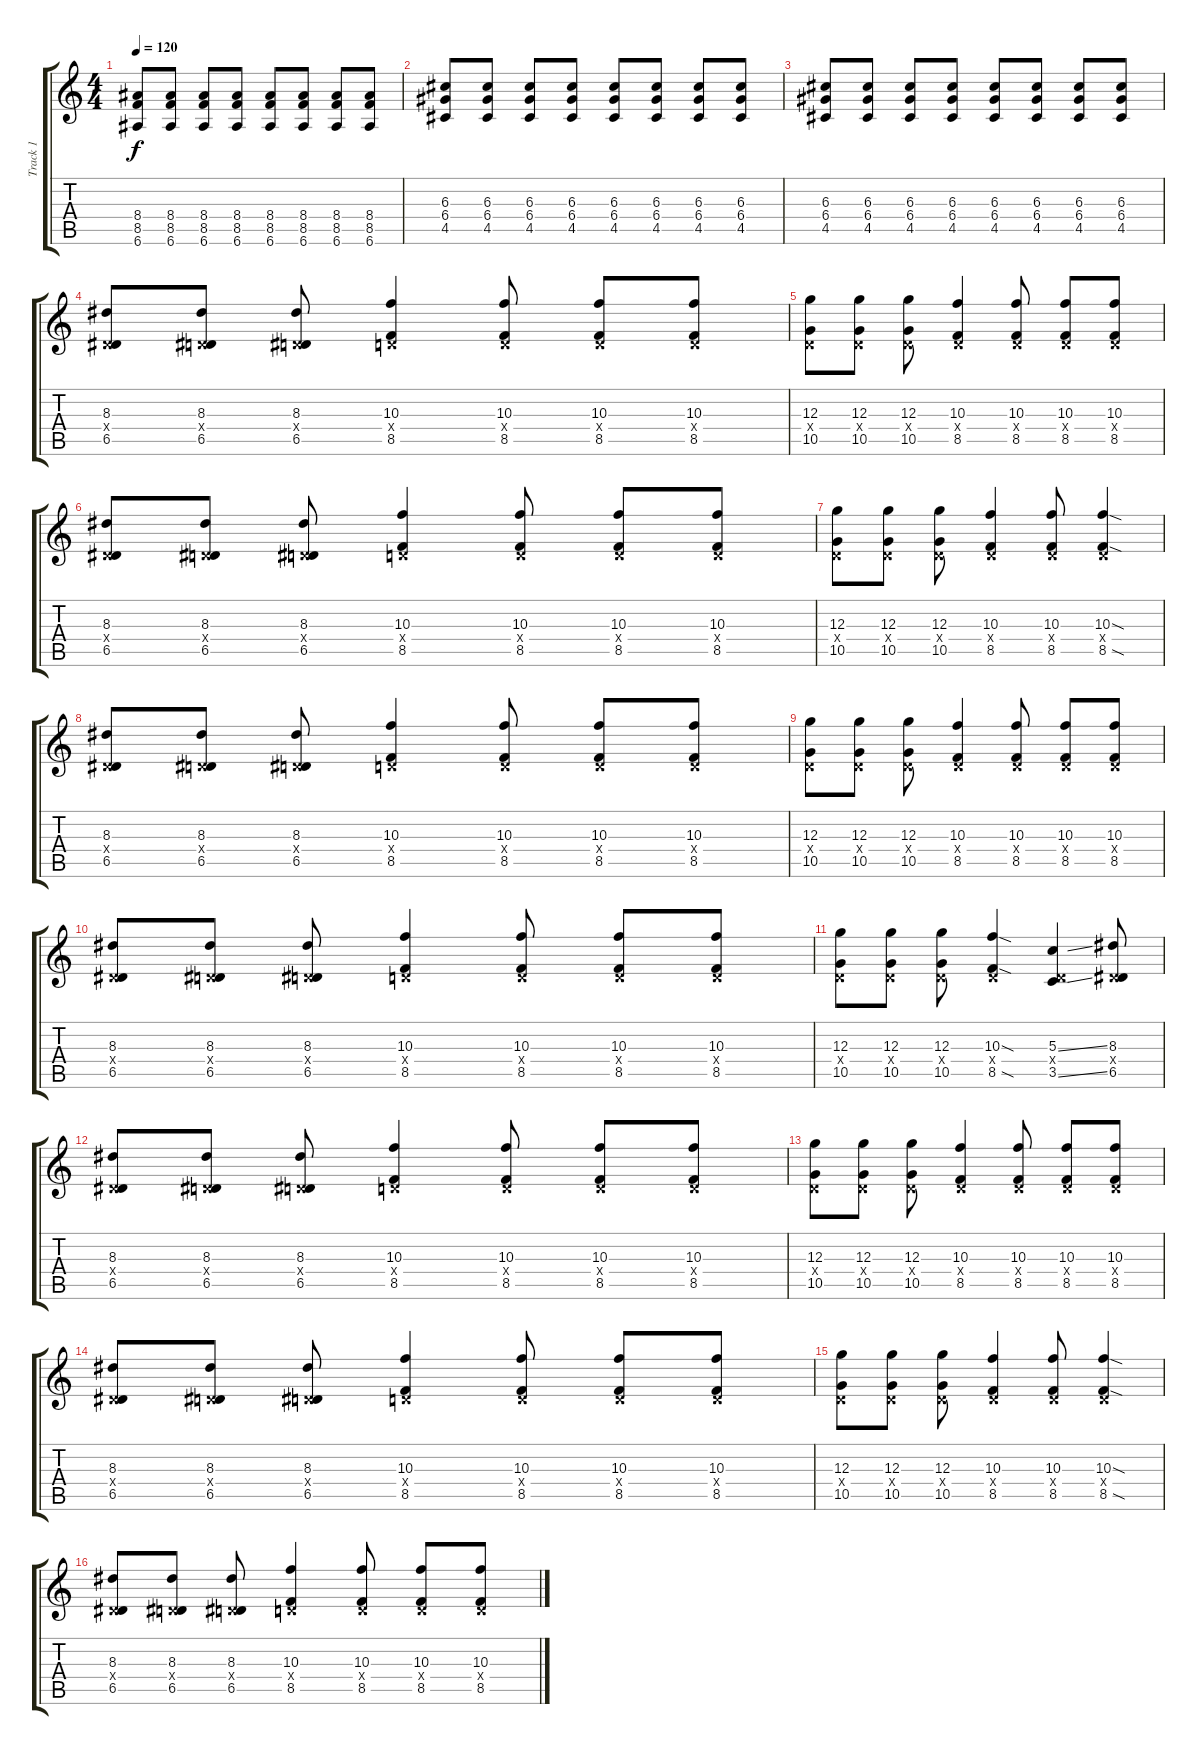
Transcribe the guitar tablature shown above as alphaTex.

\track ("Track 1" "Track 1") {instrument overdrivenguitar}
\staff {score tabs}
\tuning (E4 B3 G3 D3 A2 E2) {hide}
\ts (4 4)
\tempo 120
\clef g2
\ks c
(8.4 8.5 6.6).8{dy f} (8.4 8.5 6.6).8 (8.4 8.5 6.6).8 (8.4 8.5 6.6).8 (8.4 8.5 6.6).8 (8.4 8.5 6.6).8 (8.4 8.5 6.6).8 (8.4 8.5 6.6).8 |
(6.3 6.4 4.5).8 (6.3 6.4 4.5).8 (6.3 6.4 4.5).8 (6.3 6.4 4.5).8 (6.3 6.4 4.5).8 (6.3 6.4 4.5).8 (6.3 6.4 4.5).8 (6.3 6.4 4.5).8 |
(6.3 6.4 4.5).8 (6.3 6.4 4.5).8 (6.3 6.4 4.5).8 (6.3 6.4 4.5).8 (6.3 6.4 4.5).8 (6.3 6.4 4.5).8 (6.3 6.4 4.5).8 (6.3 6.4 4.5).8 |
(8.3 0.4{x} 6.5).8 (8.3 0.4{x} 6.5).8 (8.3 0.4{x} 6.5).8 (10.3 0.4{x} 8.5).4 (10.3 0.4{x} 8.5).8 (10.3 0.4{x} 8.5).8 (10.3 0.4{x} 8.5).8 |
(12.3 0.4{x} 10.5).8 (12.3 0.4{x} 10.5).8 (12.3 0.4{x} 10.5).8 (10.3 0.4{x} 8.5).4 (10.3 0.4{x} 8.5).8 (10.3 0.4{x} 8.5).8 (10.3 0.4{x} 8.5).8 |
(8.3 0.4{x} 6.5).8 (8.3 0.4{x} 6.5).8 (8.3 0.4{x} 6.5).8 (10.3 0.4{x} 8.5).4 (10.3 0.4{x} 8.5).8 (10.3 0.4{x} 8.5).8 (10.3 0.4{x} 8.5).8 |
(12.3 0.4{x} 10.5).8 (12.3 0.4{x} 10.5).8 (12.3 0.4{x} 10.5).8 (10.3 0.4{x} 8.5).4 (10.3 0.4{x} 8.5).8 (10.3{sod} 0.4{x} 8.5{sod}).4 |
(8.3 0.4{x} 6.5).8 (8.3 0.4{x} 6.5).8 (8.3 0.4{x} 6.5).8 (10.3 0.4{x} 8.5).4 (10.3 0.4{x} 8.5).8 (10.3 0.4{x} 8.5).8 (10.3 0.4{x} 8.5).8 |
(12.3 0.4{x} 10.5).8 (12.3 0.4{x} 10.5).8 (12.3 0.4{x} 10.5).8 (10.3 0.4{x} 8.5).4 (10.3 0.4{x} 8.5).8 (10.3 0.4{x} 8.5).8 (10.3 0.4{x} 8.5).8 |
(8.3 0.4{x} 6.5).8 (8.3 0.4{x} 6.5).8 (8.3 0.4{x} 6.5).8 (10.3 0.4{x} 8.5).4 (10.3 0.4{x} 8.5).8 (10.3 0.4{x} 8.5).8 (10.3 0.4{x} 8.5).8 |
(12.3 0.4{x} 10.5).8 (12.3 0.4{x} 10.5).8 (12.3 0.4{x} 10.5).8 (10.3{sod} 0.4{x} 8.5{sod}).4 (5.3{ss} 0.4{x} 3.5{ss}).4 (8.3 0.4{x} 6.5).8 |
(8.3 0.4{x} 6.5).8 (8.3 0.4{x} 6.5).8 (8.3 0.4{x} 6.5).8 (10.3 0.4{x} 8.5).4 (10.3 0.4{x} 8.5).8 (10.3 0.4{x} 8.5).8 (10.3 0.4{x} 8.5).8 |
(12.3 0.4{x} 10.5).8 (12.3 0.4{x} 10.5).8 (12.3 0.4{x} 10.5).8 (10.3 0.4{x} 8.5).4 (10.3 0.4{x} 8.5).8 (10.3 0.4{x} 8.5).8 (10.3 0.4{x} 8.5).8 |
(8.3 0.4{x} 6.5).8 (8.3 0.4{x} 6.5).8 (8.3 0.4{x} 6.5).8 (10.3 0.4{x} 8.5).4 (10.3 0.4{x} 8.5).8 (10.3 0.4{x} 8.5).8 (10.3 0.4{x} 8.5).8 |
(12.3 0.4{x} 10.5).8 (12.3 0.4{x} 10.5).8 (12.3 0.4{x} 10.5).8 (10.3 0.4{x} 8.5).4 (10.3 0.4{x} 8.5).8 (10.3{sod} 0.4{x} 8.5{sod}).4 |
(8.3 0.4{x} 6.5).8 (8.3 0.4{x} 6.5).8 (8.3 0.4{x} 6.5).8 (10.3 0.4{x} 8.5).4 (10.3 0.4{x} 8.5).8 (10.3 0.4{x} 8.5).8 (10.3 0.4{x} 8.5).8
